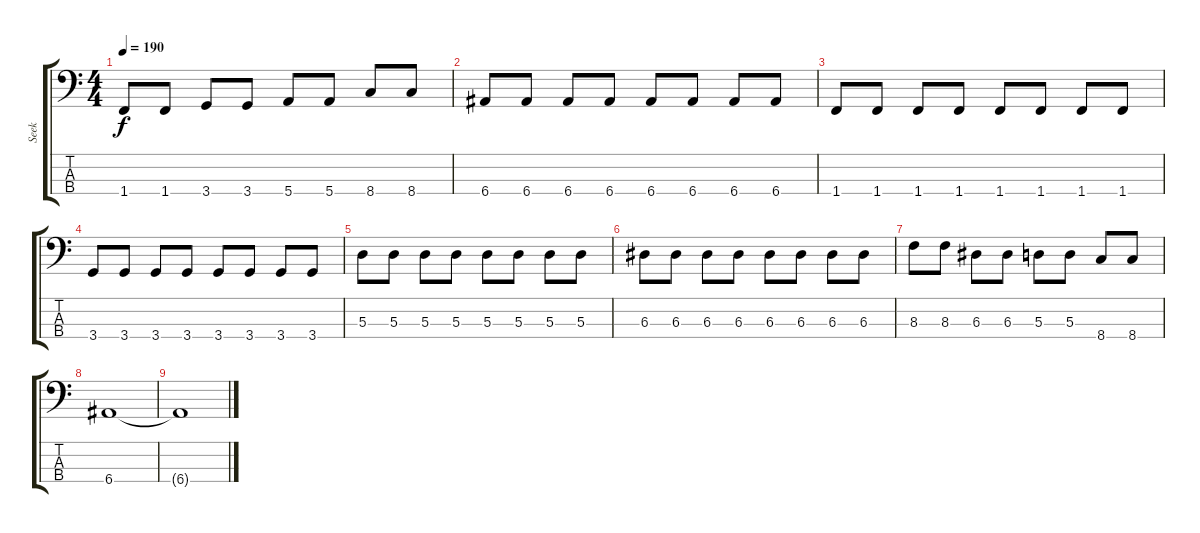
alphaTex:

\track ("Seek" "Seek") {instrument electricbasspick}
\staff {score tabs}
\tuning (G2 D2 A1 E1) {hide}
\ts (4 4)
\tempo 190
\clef f4
\ks c
1.4.8{dy f} 1.4.8 3.4.8 3.4.8 5.4.8 5.4.8 8.4.8 8.4.8 |
6.4.8 6.4.8 6.4.8 6.4.8 6.4.8 6.4.8 6.4.8 6.4.8 |
1.4.8 1.4.8 1.4.8 1.4.8 1.4.8 1.4.8 1.4.8 1.4.8 |
3.4.8 3.4.8 3.4.8 3.4.8 3.4.8 3.4.8 3.4.8 3.4.8 |
5.3.8 5.3.8 5.3.8 5.3.8 5.3.8 5.3.8 5.3.8 5.3.8 |
6.3.8 6.3.8 6.3.8 6.3.8 6.3.8 6.3.8 6.3.8 6.3.8 |
8.3.8 8.3.8 6.3.8 6.3.8 5.3.8 5.3.8 8.4.8 8.4.8 |
6.4.1 |
6.4{t}.1
